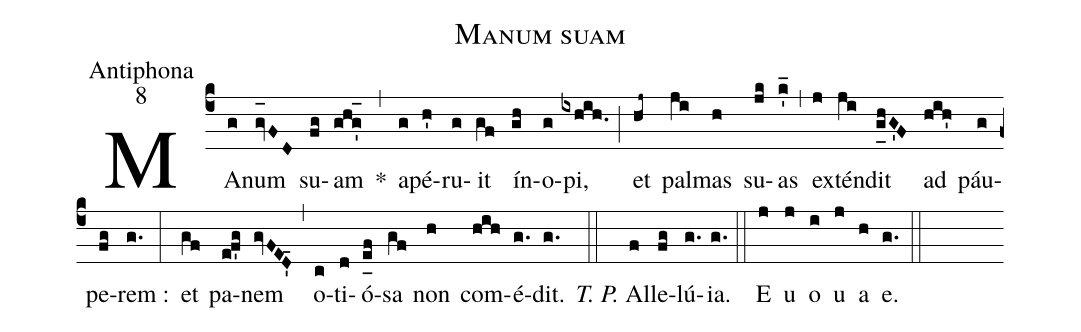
name:Manum suam;
office-part:Antiphona;
mode:8;
%%
(c4) MA(g)num(gv_[oh:h]FD) su(fg)am(ghg'_1[oh:h]) *(,) a(g)pé(h')ru(g)it(gf) ín(gh)o(g)pi,(ixhih.) (;) et(hj~) pal(ji)mas(h) su(jk)as(k'_) (,) ex(j)tén(ji)dit(g_[uh:l]hG'F) ad(hih') páu(g)pe(fg)rem :(g.) (:) et(gf) pa(ef'g)nem(gvFED'_4) (,) o(c)ti(d)ó(e_[uh:l]f)sa(gf) non(h) com(hih)é(g.)dit.(g.) (::) <i>T. P.</i> Al(f)le(fg)lú(g.){ia}.(g.) (::) <eu>E(j) u(j) o(i) u(j) a(h) e.</eu>(g.) (::)
